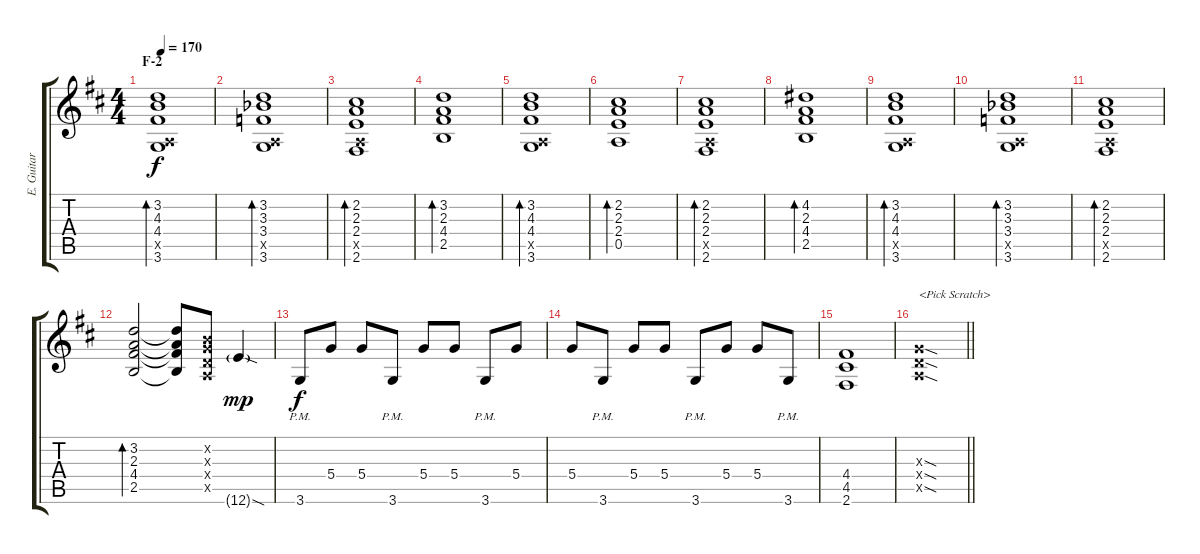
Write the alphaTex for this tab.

\track ("E. Guitar I" "E. Guitar ") {instrument overdrivenguitar}
\staff {score tabs}
\tuning (E4 B3 G3 D3 A2 E2) {hide}
\ts (4 4)
\section ("" "F-2")
\tempo 170
\clef g2
\ks d
(3.2 4.3 4.4 0.5{x} 3.6).1{bd 120 dy f} |
(3.2 3.3{acc b} 3.4 0.5{x} 3.6).1{bd 120} |
(2.2 2.3 2.4 0.5{x} 2.6).1{bd 120} |
(3.2 2.3 4.4 2.5).1{bd 120} |
(3.2 4.3 4.4 0.5{x} 3.6).1{bd 120} |
(2.2 2.3 2.4 0.5).1{bd 120} |
(2.2 2.3 2.4 0.5{x} 2.6).1{bd 120} |
(4.2 2.3 4.4 2.5).1{bd 120} |
(3.2 4.3 4.4 0.5{x} 3.6).1{bd 120} |
(3.2 3.3{acc b} 3.4 0.5{x} 3.6).1{bd 120} |
(2.2 2.3 2.4 0.5{x} 2.6).1{bd 120} |
(3.2 2.3 4.4 2.5).2{bd 120} (3.2{t} 2.3{t} 4.4{t} 2.5{t}).8 (0.2{x} 0.3{x} 0.4{x} 0.5{x}).8 12.6{sod g}.4{dy mp} |
3.6{pm}.8{dy f} 5.4.8 5.4.8 3.6{pm}.8 5.4.8 5.4.8 3.6{pm}.8 5.4.8 |
5.4.8 3.6{pm}.8 5.4.8 5.4.8 3.6{pm}.8 5.4.8 5.4.8 3.6{pm}.8 |
(4.4 4.5 2.6).1 |
\barLineRight lightlight
(0.3{sod x} 0.4{sod x} 0.5{sod x}).1{txt "<Pick Scratch>"}
